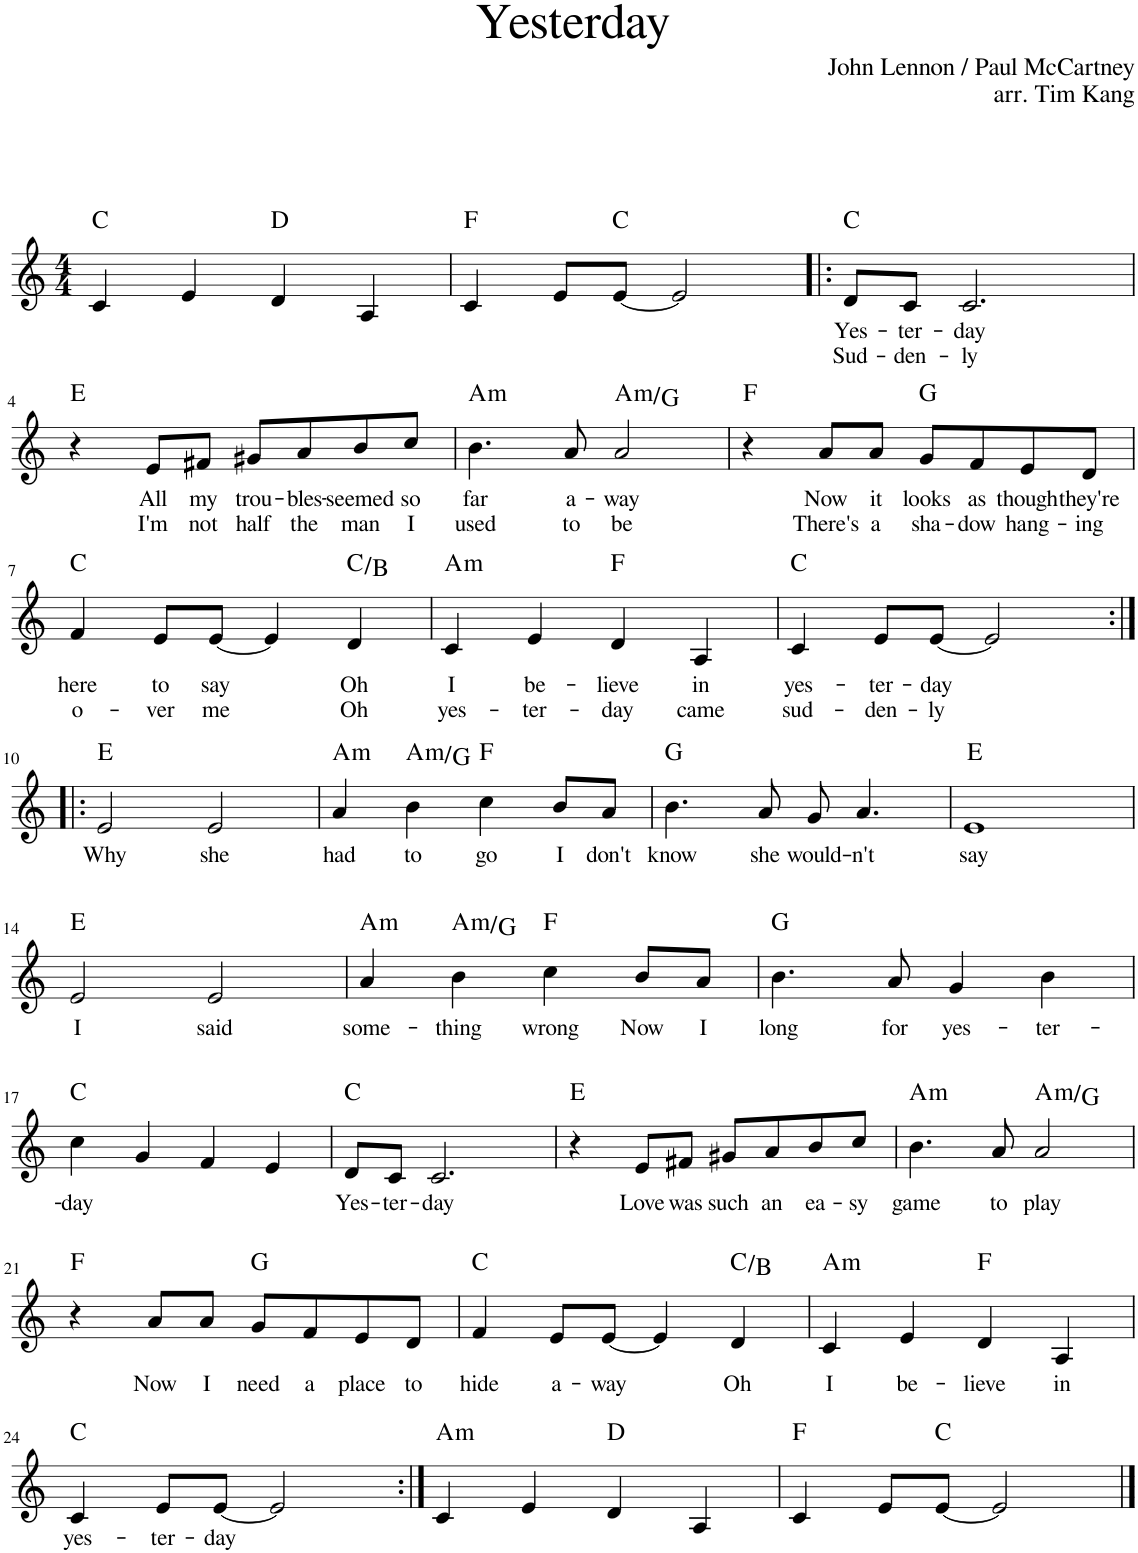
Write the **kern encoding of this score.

**kern	**text	**text	**harte
*part1	*part1	*part1	*part1
*staff1	*staff1	*staff1	*
*I"Piano	*	*	*
*I'Pno.	*	*	*
*clefG2	*	*	*
*k[]	*	*	*
*M4/4	*	*	*
=1	=1	=1	=1
4c/	.	.	C:maj
4e/	.	.	.
4d/	.	.	D:maj
4A/	.	.	.
=2	=2	=2	=2
4c/	.	.	F:maj
8e/L	.	.	.
[8e/J	.	.	C:maj
2e/]	.	.	.
=3!|:	=3!|:	=3!|:	=3!|:
!	!LO:LY:b	!LO:LY:b	!
8d/L	Yes-	Sud-	C:maj
!	!LO:LY:b	!LO:LY:b	!
8c/J	-ter-	-den-	.
!	!LO:LY:b	!LO:LY:b	!
2.c/	-day	-ly	.
!!LO:LB:g=z
=4	=4	=4	=4
4r	.	.	E:maj
!	!LO:LY:b	!LO:LY:b	!
8e/L	All	I'm	.
!	!LO:LY:b	!LO:LY:b	!
8f#X/J	my	not	.
!	!LO:LY:b	!LO:LY:b	!
8g#X/L	trou-	half	.
!	!LO:LY:b	!LO:LY:b	!
8a/	-bles-	the	.
!	!LO:LY:b	!LO:LY:b	!
8b/	-seemed	man	.
!	!LO:LY:b	!LO:LY:b	!
8cc/J	so	I	.
=5	=5	=5	=5
!	!LO:LY:b	!LO:LY:b	!LO:H:kt=m
4.b\	far	used	A:min
!	!LO:LY:b	!LO:LY:b	!
8a/	a-	to	.
!	!LO:LY:b	!LO:LY:b	!LO:H:kt=m
2a/	-way	be	A:min/b7
=6	=6	=6	=6
4r	.	.	F:maj
!	!LO:LY:b	!LO:LY:b	!
8a/L	Now	There's	.
!	!LO:LY:b	!LO:LY:b	!
8a/J	it	a	.
!	!LO:LY:b	!LO:LY:b	!
8g/L	looks	sha-	G:maj
!	!LO:LY:b	!LO:LY:b	!
8f/	as	-dow	.
!	!LO:LY:b	!LO:LY:b	!
8e/	though	hang-	.
!	!LO:LY:b	!LO:LY:b	!
8d/J	they're	-ing	.
!!LO:LB:g=z
=7	=7	=7	=7
!	!LO:LY:b	!LO:LY:b	!
4f/	here	o-	C:maj
!	!LO:LY:b	!LO:LY:b	!
8e/L	to	-ver	.
!	!LO:LY:b	!LO:LY:b	!
[8e/J	say	me	.
4e/]	.	.	.
!	!LO:LY:b	!LO:LY:b	!
4d/	Oh	Oh	C:maj/7
=8	=8	=8	=8
!	!LO:LY:b	!LO:LY:b	!LO:H:kt=m
4c/	I	yes-	A:min
!	!LO:LY:b	!LO:LY:b	!
4e/	be-	-ter-	.
!	!LO:LY:b	!LO:LY:b	!
4d/	-lieve	-day	F:maj
!	!LO:LY:b	!LO:LY:b	!
4A/	in	came	.
=9	=9	=9	=9
!	!LO:LY:b	!LO:LY:b	!
4c/	yes-	sud-	C:maj
!	!LO:LY:b	!LO:LY:b	!
8e/L	-ter-	-den-	.
!	!LO:LY:b	!LO:LY:b	!
[8e/J	-day	-ly	.
2e/]	.	.	.
!!LO:LB:g=z
=10:|!|:	=10:|!|:	=10:|!|:	=10:|!|:
!	!LO:LY:b	!	!
2e/	Why	.	E:maj
!	!LO:LY:b	!	!
2e/	she	.	.
=11	=11	=11	=11
!	!LO:LY:b	!	!LO:H:kt=m
4a/	had	.	A:min
!	!LO:LY:b	!	!LO:H:kt=m
4b\	to	.	A:min/b7
!	!LO:LY:b	!	!
4cc\	go	.	F:maj
!	!LO:LY:b	!	!
8b/L	I	.	.
!	!LO:LY:b	!	!
8a/J	don't	.	.
=12	=12	=12	=12
!	!LO:LY:b	!	!
4.b\	know	.	G:maj
!	!LO:LY:b	!	!
8a/	she	.	.
!	!LO:LY:b	!	!
8g/	would-	.	.
!	!LO:LY:b	!	!
4.a/	-n't	.	.
=13	=13	=13	=13
!	!LO:LY:b	!	!
1e	say	.	E:maj
!!LO:LB:g=z
=14	=14	=14	=14
!	!LO:LY:b	!	!
2e/	I	.	E:maj
!	!LO:LY:b	!	!
2e/	said	.	.
=15	=15	=15	=15
!	!LO:LY:b	!	!LO:H:kt=m
4a/	some-	.	A:min
!	!LO:LY:b	!	!LO:H:kt=m
4b\	-thing	.	A:min/b7
!	!LO:LY:b	!	!
4cc\	wrong	.	F:maj
!	!LO:LY:b	!	!
8b/L	Now	.	.
!	!LO:LY:b	!	!
8a/J	I	.	.
=16	=16	=16	=16
!	!LO:LY:b	!	!
4.b\	long	.	G:maj
!	!LO:LY:b	!	!
8a/	for	.	.
!	!LO:LY:b	!	!
4g/	yes-	.	.
!	!LO:LY:b	!	!
4b\	-ter-	.	.
!!LO:LB:g=z
=17	=17	=17	=17
!	!LO:LY:b	!	!
4cc\	-day	.	C:maj
4g/	.	.	.
4f/	.	.	.
4e/	.	.	.
=18	=18	=18	=18
!	!LO:LY:b	!	!
8d/L	Yes-	.	C:maj
!	!LO:LY:b	!	!
8c/J	-ter-	.	.
!	!LO:LY:b	!	!
2.c/	-day	.	.
=19	=19	=19	=19
4r	.	.	E:maj
!	!LO:LY:b	!	!
8e/L	Love	.	.
!	!LO:LY:b	!	!
8f#X/J	was	.	.
!	!LO:LY:b	!	!
8g#X/L	such	.	.
!	!LO:LY:b	!	!
8a/	an	.	.
!	!LO:LY:b	!	!
8b/	ea-	.	.
!	!LO:LY:b	!	!
8cc/J	-sy	.	.
=20	=20	=20	=20
!	!LO:LY:b	!	!LO:H:kt=m
4.b\	game	.	A:min
!	!LO:LY:b	!	!
8a/	to	.	.
!	!LO:LY:b	!	!LO:H:kt=m
2a/	play	.	A:min/b7
!!LO:LB:g=z
=21	=21	=21	=21
4r	.	.	F:maj
!	!LO:LY:b	!	!
8a/L	Now	.	.
!	!LO:LY:b	!	!
8a/J	I	.	.
!	!LO:LY:b	!	!
8g/L	need	.	G:maj
!	!LO:LY:b	!	!
8f/	a	.	.
!	!LO:LY:b	!	!
8e/	place	.	.
!	!LO:LY:b	!	!
8d/J	to	.	.
=22	=22	=22	=22
!	!LO:LY:b	!	!
4f/	hide	.	C:maj
!	!LO:LY:b	!	!
8e/L	a-	.	.
!	!LO:LY:b	!	!
[8e/J	-way	.	.
4e/]	.	.	.
!	!LO:LY:b	!	!
4d/	Oh	.	C:maj/7
=23	=23	=23	=23
!	!LO:LY:b	!	!LO:H:kt=m
4c/	I	.	A:min
!	!LO:LY:b	!	!
4e/	be-	.	.
!	!LO:LY:b	!	!
4d/	-lieve	.	F:maj
!	!LO:LY:b	!	!
4A/	in	.	.
!!LO:LB:g=z
=24	=24	=24	=24
!	!LO:LY:b	!	!
4c/	yes-	.	C:maj
!	!LO:LY:b	!	!
8e/L	-ter-	.	.
!	!LO:LY:b	!	!
[8e/J	-day	.	.
2e/]	.	.	.
=25:|!	=25:|!	=25:|!	=25:|!
!	!	!	!LO:H:kt=m
4c/	.	.	A:min
4e/	.	.	.
4d/	.	.	D:maj
4A/	.	.	.
=26	=26	=26	=26
4c/	.	.	F:maj
8e/L	.	.	.
[8e/J	.	.	C:maj
2e/]	.	.	.
==	==	==	==
*-	*-	*-	*-
